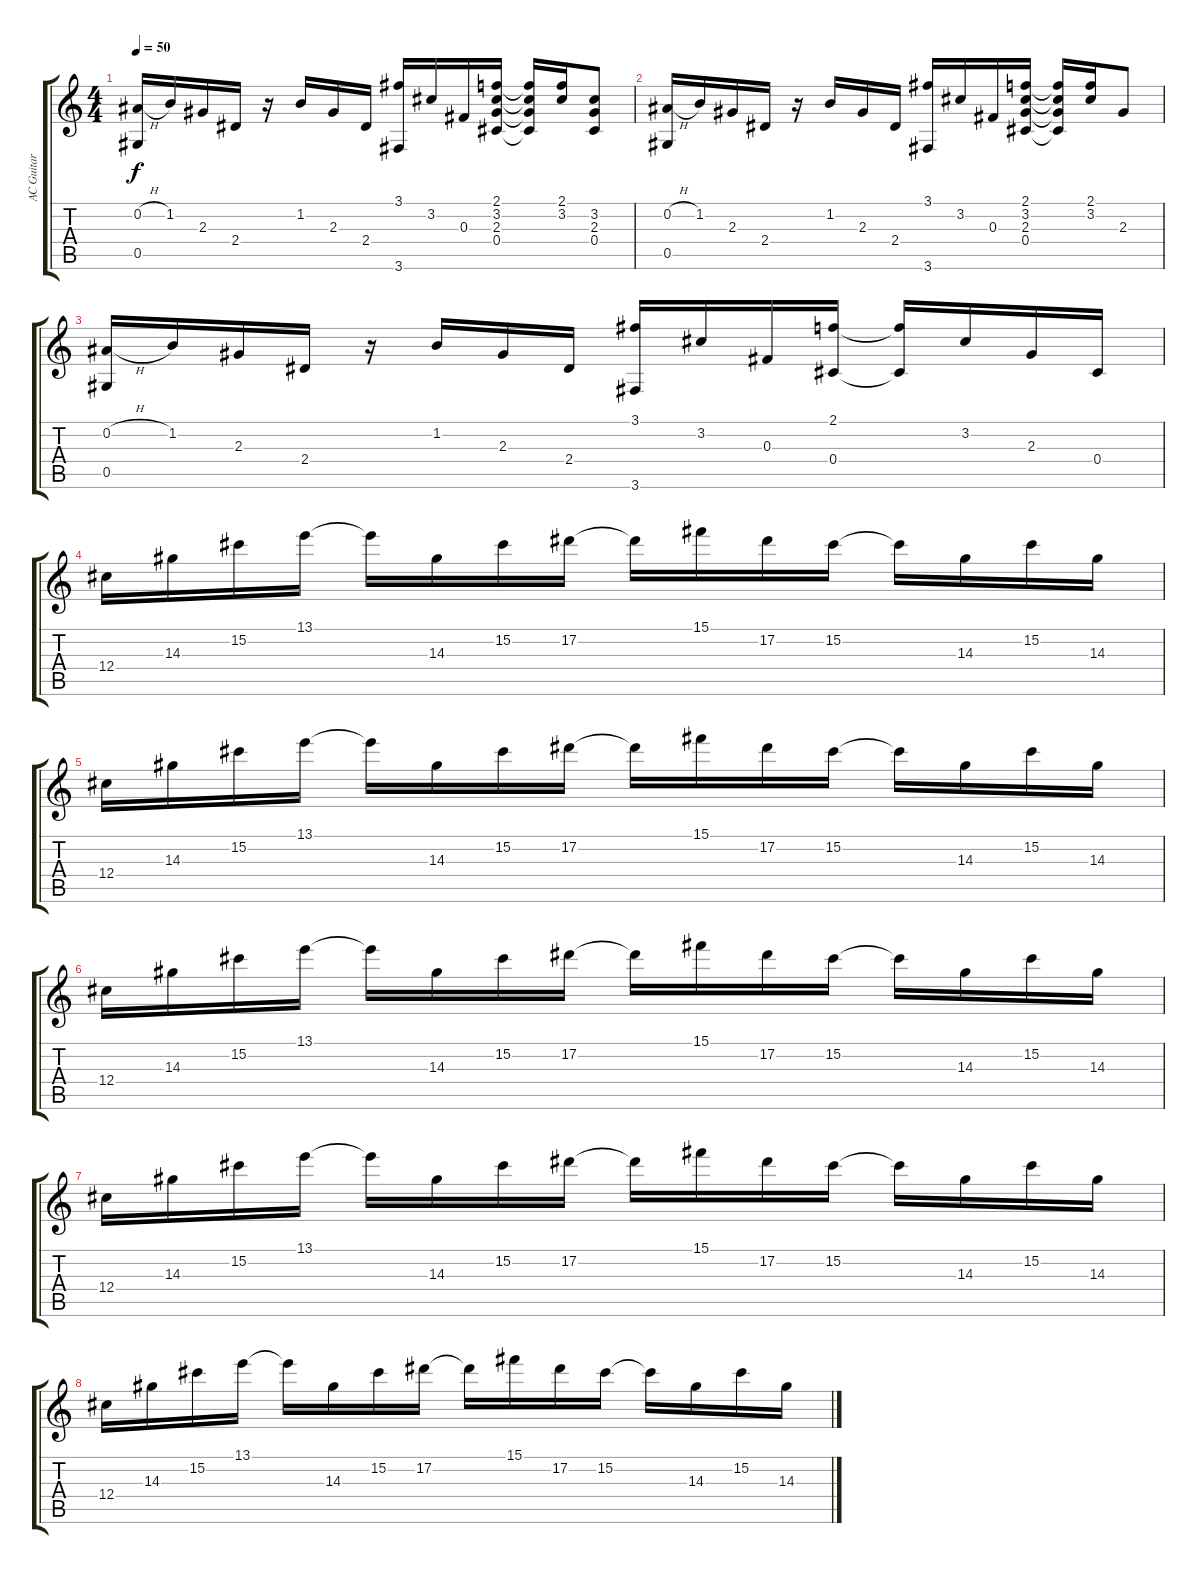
\track ("AC Guitar 3" "AC Guitar ") {instrument acousticguitarsteel}
\staff {score tabs}
\tuning (Eb4 Bb3 Gb3 Db3 Ab2 Eb2) {hide}
\ts (4 4)
\tempo 50
\clef g2
\ks c
(0.2{h} 0.5).16{dy f} 1.2.16 2.3.16 2.4.16 r.16 1.2.16 2.3.16 2.4.16 (3.1 3.6).16 3.2.16 0.3.16 (2.1 3.2 2.3 0.4).16 (2.1{t} 3.2{t} 2.3{t} 0.4{t}).16 (2.1 3.2).16 (3.2 2.3 0.4).8 |
(0.2{h} 0.5).16 1.2.16 2.3.16 2.4.16 r.16 1.2.16 2.3.16 2.4.16 (3.1 3.6).16 3.2.16 0.3.16 (2.1 3.2 2.3 0.4).16 (2.1{t} 3.2{t} 2.3{t} 0.4{t}).16 (2.1 3.2).16 2.3.8 |
(0.2{h} 0.5).16 1.2.16 2.3.16 2.4.16 r.16 1.2.16 2.3.16 2.4.16 (3.1 3.6).16 3.2.16 0.3.16 (2.1 0.4).16 (2.1{t} 0.4{t}).16 3.2.16 2.3.16 0.4.16 |
12.4.16 14.3.16 15.2.16 13.1.16 13.1{t}.16 14.3.16 15.2.16 17.2.16 17.2{t}.16 15.1.16 17.2.16 15.2.16 15.2{t}.16 14.3.16 15.2.16 14.3.16 |
12.4.16 14.3.16 15.2.16 13.1.16 13.1{t}.16 14.3.16 15.2.16 17.2.16 17.2{t}.16 15.1.16 17.2.16 15.2.16 15.2{t}.16 14.3.16 15.2.16 14.3.16 |
12.4.16 14.3.16 15.2.16 13.1.16 13.1{t}.16 14.3.16 15.2.16 17.2.16 17.2{t}.16 15.1.16 17.2.16 15.2.16 15.2{t}.16 14.3.16 15.2.16 14.3.16 |
12.4.16 14.3.16 15.2.16 13.1.16 13.1{t}.16 14.3.16 15.2.16 17.2.16 17.2{t}.16 15.1.16 17.2.16 15.2.16 15.2{t}.16 14.3.16 15.2.16 14.3.16 |
12.4.16 14.3.16 15.2.16 13.1.16 13.1{t}.16 14.3.16 15.2.16 17.2.16 17.2{t}.16 15.1.16 17.2.16 15.2.16 15.2{t}.16 14.3.16 15.2.16 14.3.16
